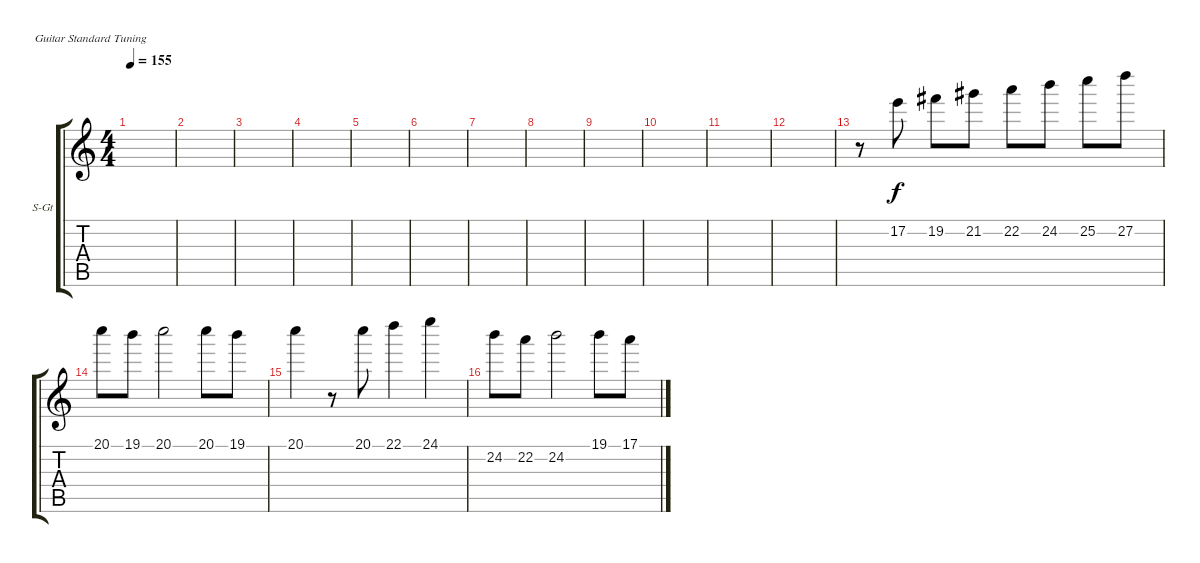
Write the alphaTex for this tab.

\defaultSystemsLayout 4
\bracketExtendMode groupsimilarinstruments
\firstSystemTrackNameOrientation horizontal
\otherSystemsTrackNameOrientation horizontal
\track ("Steel Guitar" "S-Gt") {instrument acousticguitarsteel}
\staff {score tabs}
\tuning (E4 B3 G3 D3 A2 E2)
\ts (4 4)
\tempo 155
\clef g2
\ks c
|
|
|
|
\scale
0.333333 |
\scale
0.333333 |
\scale
0.333333 |
\scale
0.333333 |
\scale
0.333333 |
\scale
0.333333 |
\scale
0.333333 |
\scale
0.333333 |
\scale
0.333333 r.8 17.2.8 19.2.8 21.2.8 22.2.8 24.2.8 25.2.8 27.2.8 |
20.1.8 19.1.8 20.1.2 20.1.8 19.1.8 |
20.1.4 r.8 20.1.8 22.1.4 24.1.4 |
24.2.8 22.2.8 24.2.2 19.1.8 17.1.8
